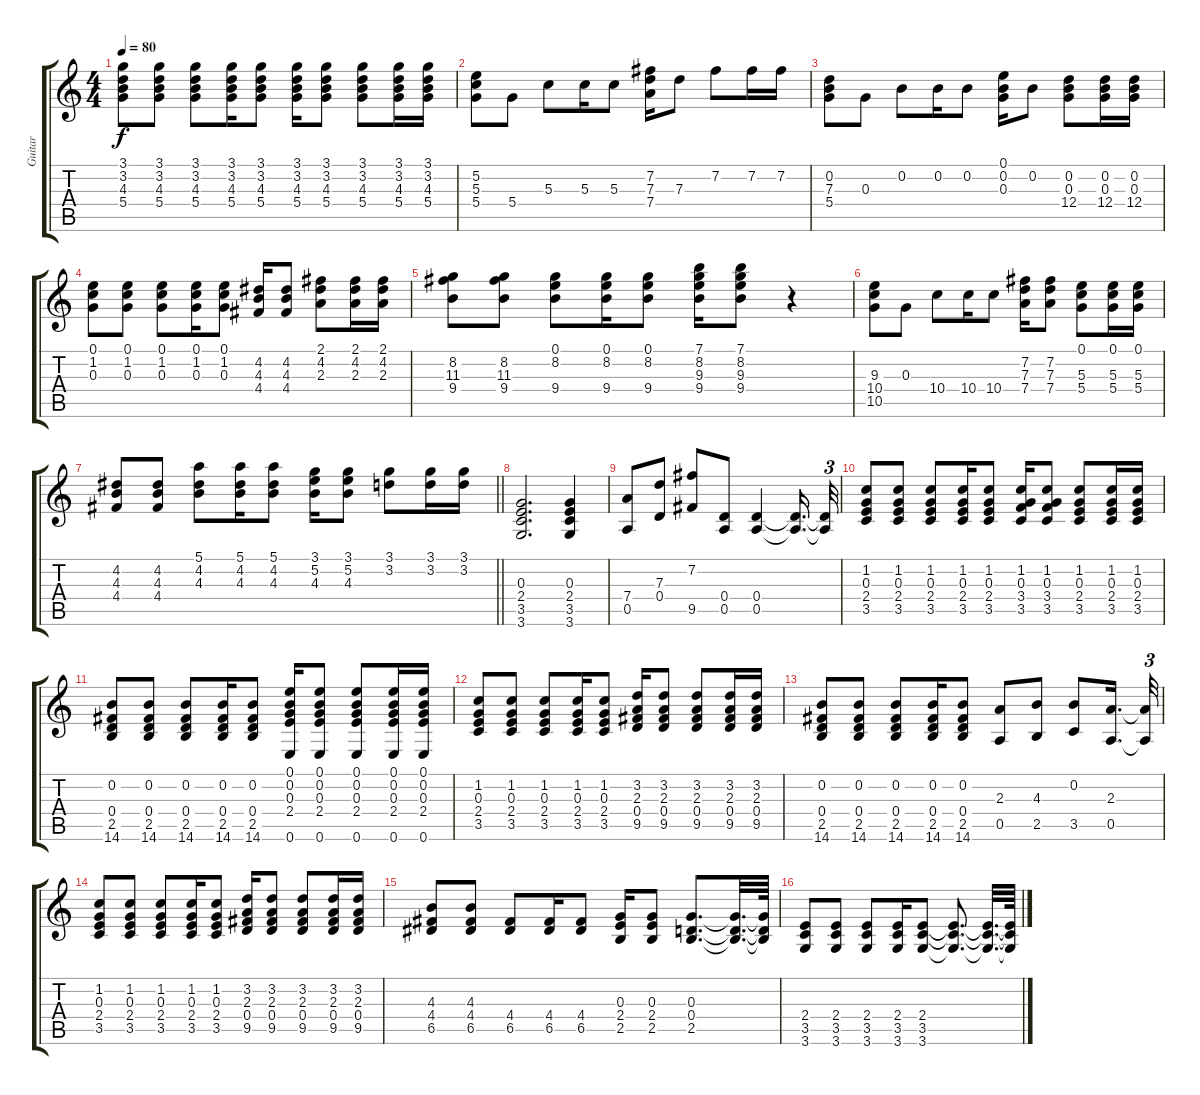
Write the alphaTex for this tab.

\track ("Guitar" "Guitar") {instrument acousticguitarsteel}
\staff {score tabs}
\tuning (E4 B3 G3 D3 A2 E2) {hide}
\ts (4 4)
\tempo 80
\clef g2
\ks c
(3.1 3.2 4.3 5.4).8{dy f} (3.1 3.2 4.3 5.4).8 (3.1 3.2 4.3 5.4).8 (3.1 3.2 4.3 5.4).16 (3.1 3.2 4.3 5.4).8 (3.1 3.2 4.3 5.4).16 (3.1 3.2 4.3 5.4).8 (3.1 3.2 4.3 5.4).8 (3.1 3.2 4.3 5.4).16 (3.1 3.2 4.3 5.4).16 |
(5.2 5.3 5.4).8 5.4.8 5.3.8 5.3.16 5.3.8 (7.2 7.3 7.4).16 7.3.8 7.2.8 7.2.16 7.2.16 |
(0.2 7.3 5.4).8 0.3.8 0.2.8 0.2.16 0.2.8 (0.1 0.2 0.3).16 0.2.8 (0.2 0.3 12.4).8 (0.2 0.3 12.4).16 (0.2 0.3 12.4).16 |
(0.1 1.2 0.3).8 (0.1 1.2 0.3).8 (0.1 1.2 0.3).8 (0.1 1.2 0.3).16 (0.1 1.2 0.3).8 (4.2 4.3 4.4).16 (4.2 4.3 4.4).8 (2.1 4.2 2.3).8 (2.1 4.2 2.3).16 (2.1 4.2 2.3).16 |
(8.2 11.3 9.4).8 (8.2 11.3 9.4).8 (0.1 8.2 9.4).8 (0.1 8.2 9.4).16 (0.1 8.2 9.4).8 (7.1 8.2 9.3 9.4).16 (7.1 8.2 9.3 9.4).8 r.4 |
(9.3 10.4 10.5).8 0.3.8 10.4.8 10.4.16 10.4.8 (7.2 7.3 7.4).16 (7.2 7.3 7.4).8 (0.1 5.3 5.4).8 (0.1 5.3 5.4).16 (0.1 5.3 5.4).16 |
\barLineRight lightlight
(4.2 4.3 4.4).8 (4.2 4.3 4.4).8 (5.1 4.2 4.3).8 (5.1 4.2 4.3).16 (5.1 4.2 4.3).8 (3.1 5.2 4.3).16 (3.1 5.2 4.3).8 (3.1 3.2).8 (3.1 3.2).16 (3.1 3.2).16 |
(0.3 2.4 3.5 3.6).2{d} (0.3 2.4 3.5 3.6).4 |
(7.4 0.5).8 (7.3 0.4).8 (7.2 9.5).8 (0.4 0.5).8 (0.4 0.5).4 (0.4{t} 0.5{t}).16{d} (0.4{t} 0.5{t}).32{tu (3 2)} |
(1.2 0.3 2.4 3.5).8 (1.2 0.3 2.4 3.5).8 (1.2 0.3 2.4 3.5).8 (1.2 0.3 2.4 3.5).16 (1.2 0.3 2.4 3.5).8 (1.2 0.3 3.4 3.5).16 (1.2 0.3 3.4 3.5).8 (1.2 0.3 2.4 3.5).8 (1.2 0.3 2.4 3.5).16 (1.2 0.3 2.4 3.5).16 |
(0.2 0.4 2.5 14.6).8 (0.2 0.4 2.5 14.6).8 (0.2 0.4 2.5 14.6).8 (0.2 0.4 2.5 14.6).16 (0.2 0.4 2.5 14.6).8 (0.1 0.2 0.3 2.4 0.6).16 (0.1 0.2 0.3 2.4 0.6).8 (0.1 0.2 0.3 2.4 0.6).8 (0.1 0.2 0.3 2.4 0.6).16 (0.1 0.2 0.3 2.4 0.6).16 |
(1.2 0.3 2.4 3.5).8 (1.2 0.3 2.4 3.5).8 (1.2 0.3 2.4 3.5).8 (1.2 0.3 2.4 3.5).16 (1.2 0.3 2.4 3.5).8 (3.2 2.3 0.4 9.5).16 (3.2 2.3 0.4 9.5).8 (3.2 2.3 0.4 9.5).8 (3.2 2.3 0.4 9.5).16 (3.2 2.3 0.4 9.5).16 |
(0.2 0.4 2.5 14.6).8 (0.2 0.4 2.5 14.6).8 (0.2 0.4 2.5 14.6).8 (0.2 0.4 2.5 14.6).16 (0.2 0.4 2.5 14.6).8 (2.3 0.5).8 (4.3 2.5).8 (0.2 3.5).8 (2.3 0.5).16{d} (2.3{t} 0.5{t}).32{tu (3 2)} |
(1.2 0.3 2.4 3.5).8 (1.2 0.3 2.4 3.5).8 (1.2 0.3 2.4 3.5).8 (1.2 0.3 2.4 3.5).16 (1.2 0.3 2.4 3.5).8 (3.2 2.3 0.4 9.5).16 (3.2 2.3 0.4 9.5).8 (3.2 2.3 0.4 9.5).8 (3.2 2.3 0.4 9.5).16 (3.2 2.3 0.4 9.5).16 |
(4.3 4.4 6.5).8 (4.3 4.4 6.5).8 (4.4 6.5).8 (4.4 6.5).16 (4.4 6.5).8 (0.3 2.4 2.5).16 (0.3 2.4 2.5).8 (0.3 0.4 2.5).8{d} (0.3{t} 0.4{t} 2.5{t}).32{d} (0.3{t} 0.4{t} 2.5{t}).64 |
(2.4 3.5 3.6).8 (2.4 3.5 3.6).8 (2.4 3.5 3.6).8 (2.4 3.5 3.6).16 (2.4 3.5 3.6).8 (2.4{t} 3.5{t} 3.6{t}).8{d} (2.4{t} 3.5{t} 3.6{t}).32{d} (2.4{t} 3.5{t} 3.6{t}).64
